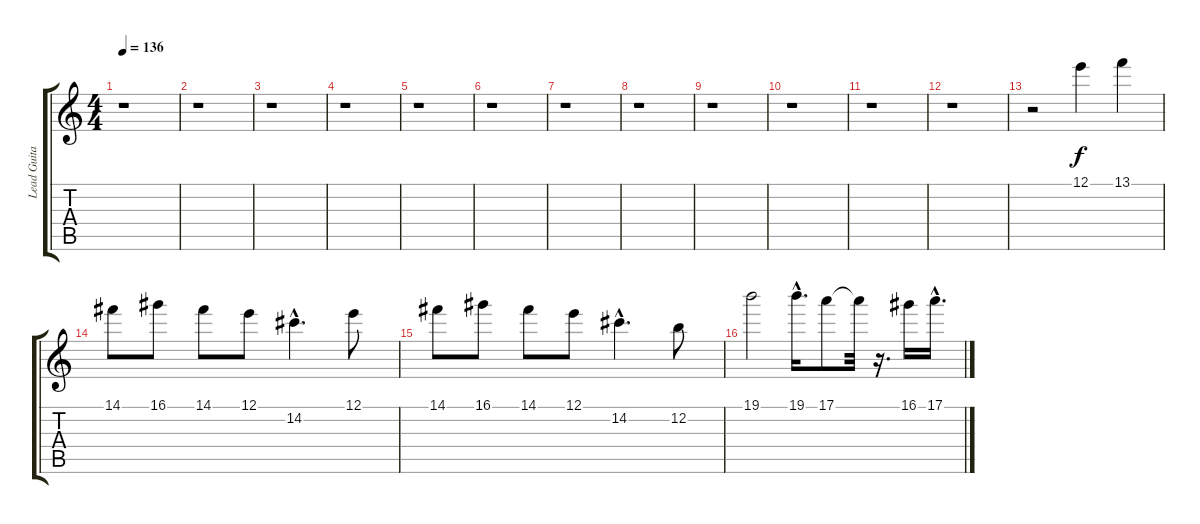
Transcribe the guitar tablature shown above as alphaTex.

\track ("Lead Guitar, Lenny" "Lead Guita") {instrument electricguitarmuted}
\staff {score tabs}
\tuning (E4 B3 G3 D3 A2 E2) {hide}
\ts (4 4)
\tempo 136
\clef g2
\ks c
r.1{dy f} |
r.1 |
r.1 |
r.1 |
r.1 |
r.1 |
r.1 |
r.1 |
r.1 |
r.1 |
r.1 |
r.1 |
r.2 12.1.4 13.1.4 |
14.1.8 16.1.8 14.1.8 12.1.8 14.2{hac}.4{d} 12.1.8 |
14.1.8 16.1.8 14.1.8 12.1.8 14.2{hac}.4{d} 12.2.8 |
19.1.2 19.1{hac}.16{d} 17.1.8 17.1{t}.32 r.16{d} 16.1.16 17.1{hac}.16{d}
